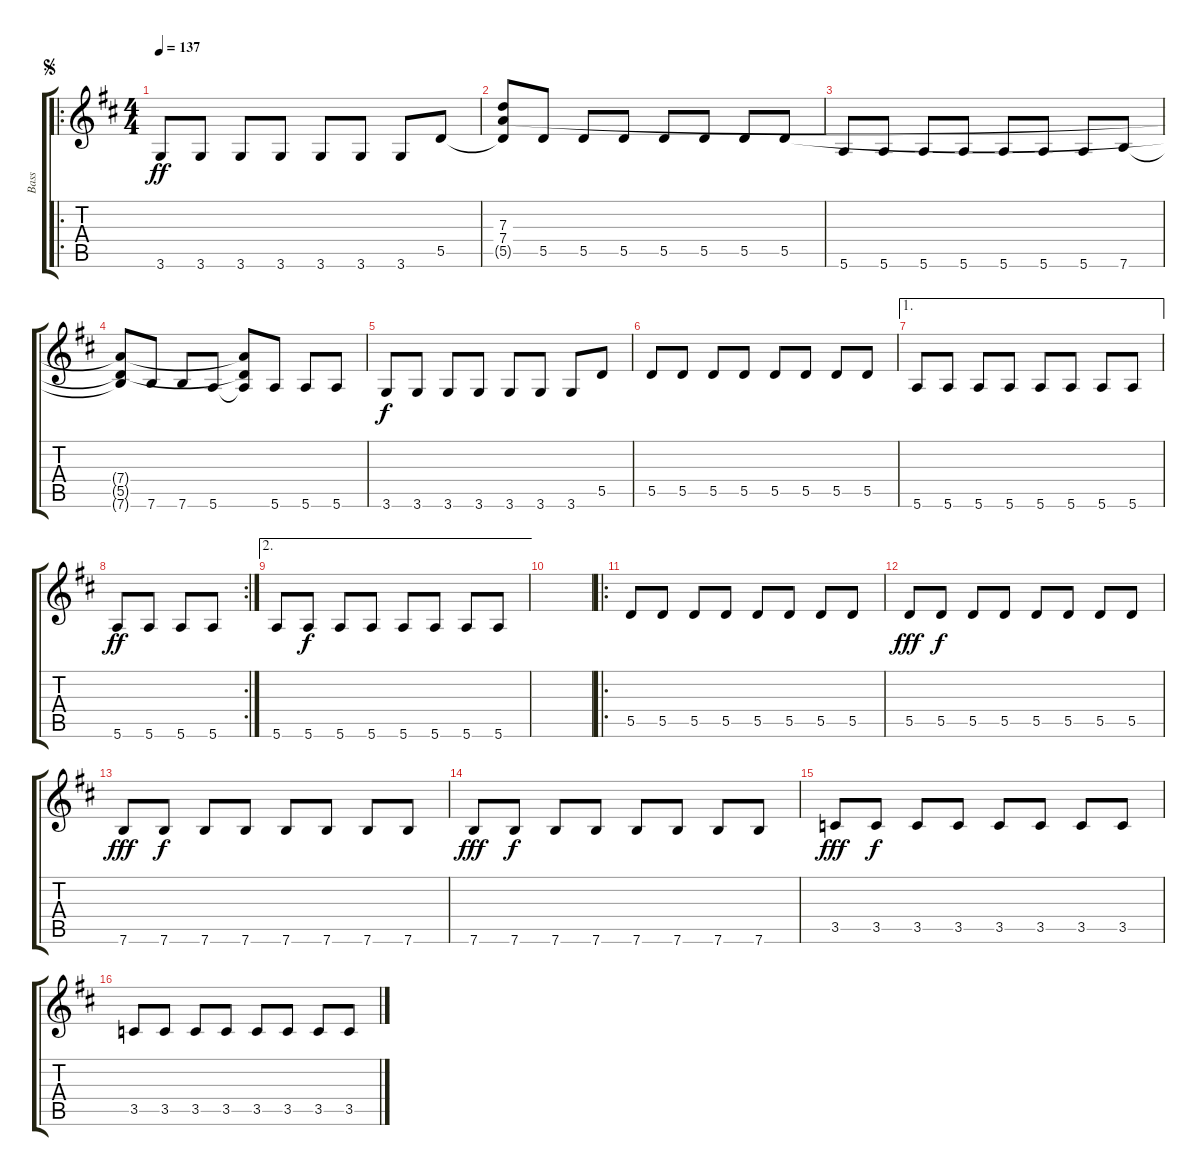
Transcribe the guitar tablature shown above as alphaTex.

\track ("Bass" "Bass") {instrument electricbassfinger}
\staff {score tabs}
\tuning (E4 B3 G3 D3 A2 E2) {hide}
\ro
\ts (4 4)
\jump segno
\tempo 137
\clef g2
\ks d
3.6.8{dy ff} 3.6.8 3.6.8 3.6.8 3.6.8 3.6.8 3.6.8 5.5.8 |
(7.3 7.4 5.5{t}).8 5.5.8 5.5.8 5.5.8 5.5.8 5.5.8 5.5.8 5.5.8 |
5.6.8 5.6.8 5.6.8 5.6.8 5.6.8 5.6.8 5.6.8 7.6.8 |
(7.4{t} 5.5{t} 7.6{t}).8 7.6.8 7.6.8 5.6.8 (7.4{t} 5.5{t} 5.6{t}).8 5.6.8 5.6.8 5.6.8 |
3.6.8{dy f} 3.6.8 3.6.8 3.6.8 3.6.8 3.6.8 3.6.8 5.5.8 |
5.5.8 5.5.8 5.5.8 5.5.8 5.5.8 5.5.8 5.5.8 5.5.8 |
\ae 1
5.6.8 5.6.8 5.6.8 5.6.8 5.6.8 5.6.8 5.6.8 5.6.8 |
\rc 2
5.6.8{dy ff} 5.6.8 5.6.8 5.6.8 |
\ae 2
5.6.8 5.6.8{dy f} 5.6.8 5.6.8 5.6.8 5.6.8 5.6.8 5.6.8 |
|
\ro
5.5.8 5.5.8 5.5.8 5.5.8 5.5.8 5.5.8 5.5.8 5.5.8 |
5.5.8{dy fff} 5.5.8{dy f} 5.5.8 5.5.8 5.5.8 5.5.8 5.5.8 5.5.8 |
7.6.8{dy fff} 7.6.8{dy f} 7.6.8 7.6.8 7.6.8 7.6.8 7.6.8 7.6.8 |
7.6.8{dy fff} 7.6.8{dy f} 7.6.8 7.6.8 7.6.8 7.6.8 7.6.8 7.6.8 |
3.5.8{dy fff} 3.5.8{dy f} 3.5.8 3.5.8 3.5.8 3.5.8 3.5.8 3.5.8 |
3.5.8 3.5.8 3.5.8 3.5.8 3.5.8 3.5.8 3.5.8 3.5.8
